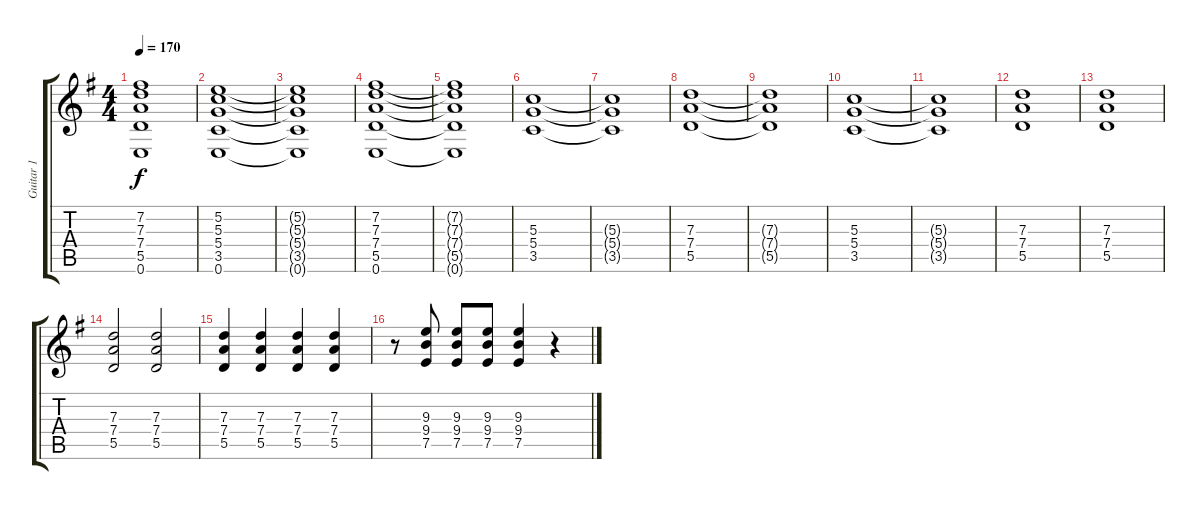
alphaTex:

\track ("Guitar 1" "Guitar 1") {instrument overdrivenguitar}
\staff {score tabs}
\tuning (E4 B3 G3 D3 A2 E2) {hide}
\ts (4 4)
\tempo 170
\clef g2
\ks g
(7.2{t} 7.3{t} 7.4{t} 5.5{t} 0.6{t}).1{dy f} |
(5.2 5.3 5.4 3.5 0.6).1 |
(5.2{t} 5.3{t} 5.4{t} 3.5{t} 0.6{t}).1 |
(7.2 7.3 7.4 5.5 0.6).1 |
(7.2{t} 7.3{t} 7.4{t} 5.5{t} 0.6{t}).1 |
(5.3 5.4 3.5).1 |
(5.3{t} 5.4{t} 3.5{t}).1 |
(7.3 7.4 5.5).1 |
(7.3{t} 7.4{t} 5.5{t}).1 |
(5.3 5.4 3.5).1 |
(5.3{t} 5.4{t} 3.5{t}).1 |
(7.3 7.4 5.5).1 |
(7.3 7.4 5.5).1 |
(7.3 7.4 5.5).2 (7.3 7.4 5.5).2 |
(7.3 7.4 5.5).4 (7.3 7.4 5.5).4 (7.3 7.4 5.5).4 (7.3 7.4 5.5).4 |
r.8 (9.3 9.4 7.5).8 (9.3 9.4 7.5).8 (9.3 9.4 7.5).8 (9.3 9.4 7.5).4 r.4
